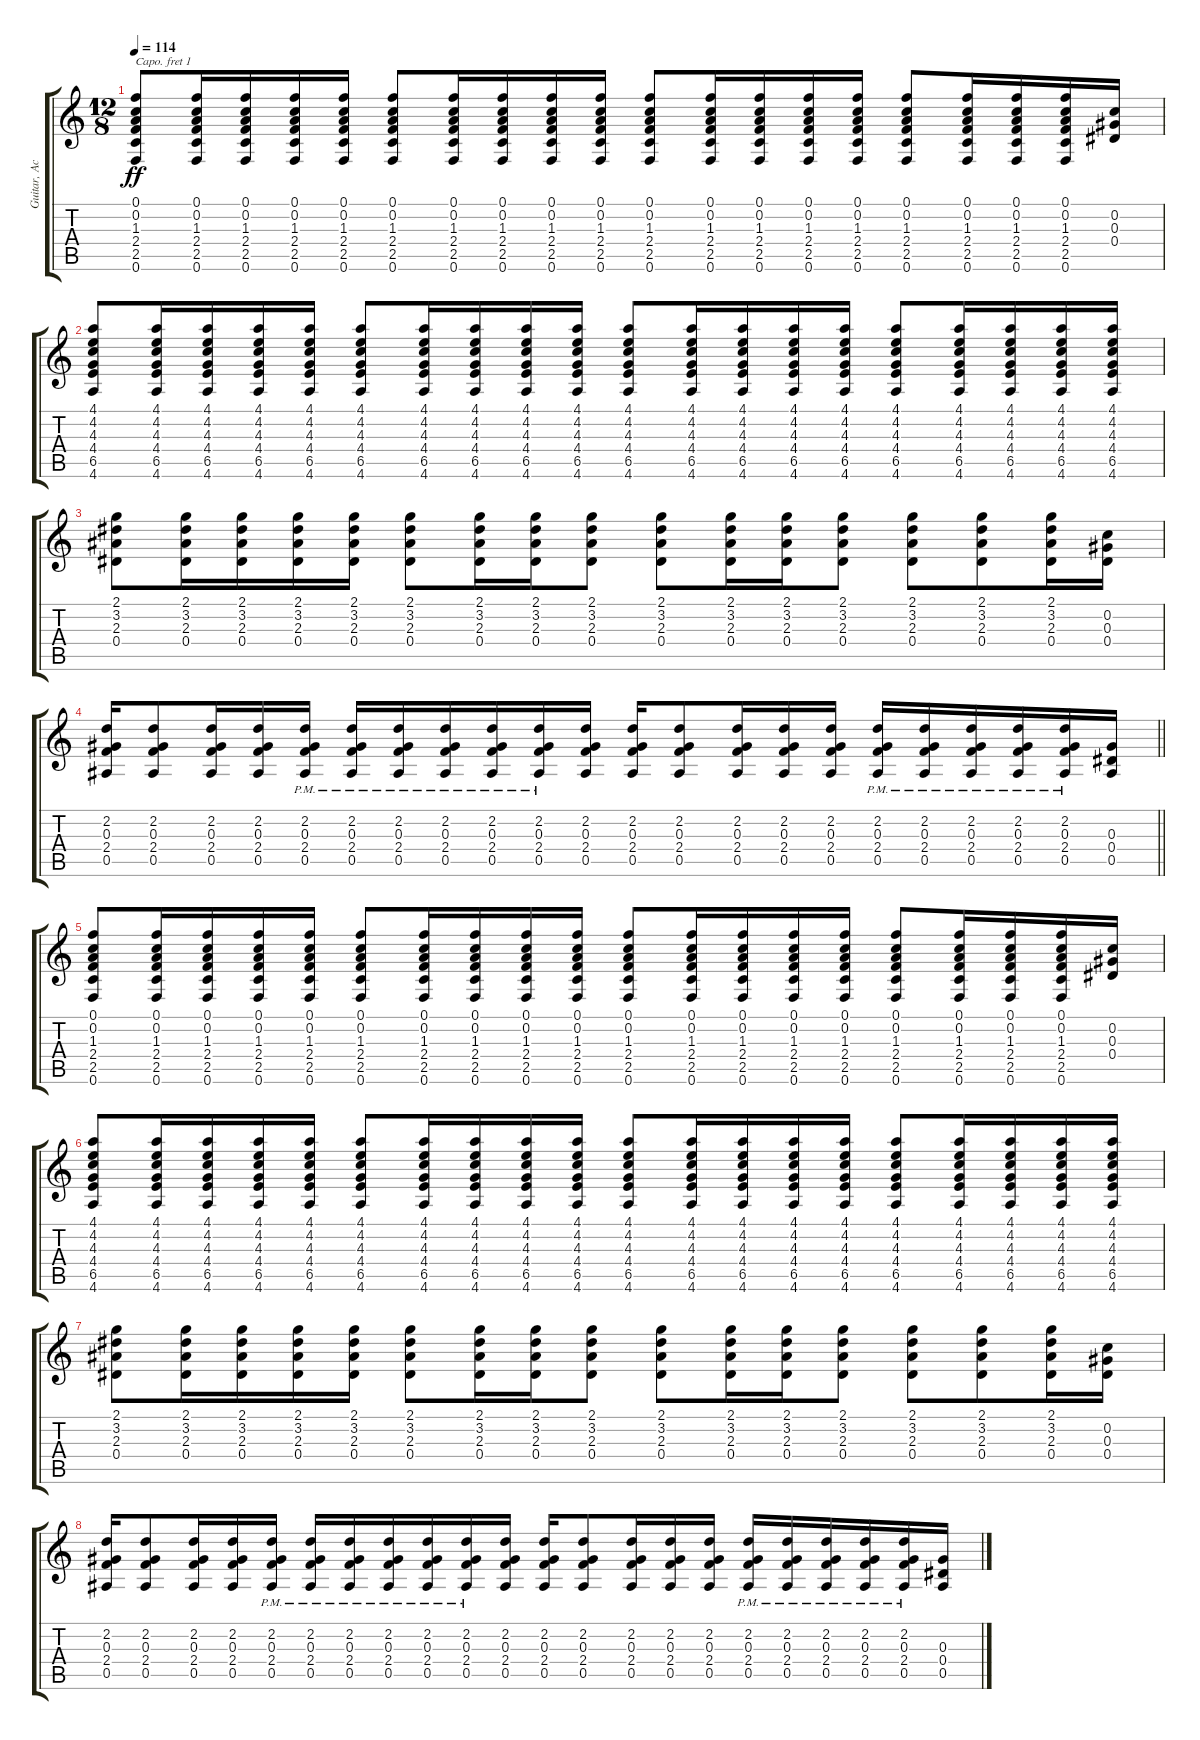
\track ("Guitar, Acoustic (Capo 1st fret)" "Guitar, Ac") {instrument acousticguitarnylon}
\staff {score tabs}
\capo 1
\tuning (E4 B3 G3 D3 A2 E2) {hide}
\ts (12 8)
\tempo 114
\clef g2
\ks c
(0.1 0.2 1.3 2.4 2.5 0.6).8{dy ff} (0.1 0.2 1.3 2.4 2.5 0.6).16 (0.1 0.2 1.3 2.4 2.5 0.6).16 (0.1 0.2 1.3 2.4 2.5 0.6).16 (0.1 0.2 1.3 2.4 2.5 0.6).16 (0.1 0.2 1.3 2.4 2.5 0.6).8 (0.1 0.2 1.3 2.4 2.5 0.6).16 (0.1 0.2 1.3 2.4 2.5 0.6).16 (0.1 0.2 1.3 2.4 2.5 0.6).16 (0.1 0.2 1.3 2.4 2.5 0.6).16 (0.1 0.2 1.3 2.4 2.5 0.6).8 (0.1 0.2 1.3 2.4 2.5 0.6).16 (0.1 0.2 1.3 2.4 2.5 0.6).16 (0.1 0.2 1.3 2.4 2.5 0.6).16 (0.1 0.2 1.3 2.4 2.5 0.6).16 (0.1 0.2 1.3 2.4 2.5 0.6).8 (0.1 0.2 1.3 2.4 2.5 0.6).16 (0.1 0.2 1.3 2.4 2.5 0.6).16 (0.1 0.2 1.3 2.4 2.5 0.6).16 (0.2 0.3 0.4).16 |
(4.1 4.2 4.3 4.4 6.5 4.6).8 (4.1 4.2 4.3 4.4 6.5 4.6).16 (4.1 4.2 4.3 4.4 6.5 4.6).16 (4.1 4.2 4.3 4.4 6.5 4.6).16 (4.1 4.2 4.3 4.4 6.5 4.6).16 (4.1 4.2 4.3 4.4 6.5 4.6).8 (4.1 4.2 4.3 4.4 6.5 4.6).16 (4.1 4.2 4.3 4.4 6.5 4.6).16 (4.1 4.2 4.3 4.4 6.5 4.6).16 (4.1 4.2 4.3 4.4 6.5 4.6).16 (4.1 4.2 4.3 4.4 6.5 4.6).8 (4.1 4.2 4.3 4.4 6.5 4.6).16 (4.1 4.2 4.3 4.4 6.5 4.6).16 (4.1 4.2 4.3 4.4 6.5 4.6).16 (4.1 4.2 4.3 4.4 6.5 4.6).16 (4.1 4.2 4.3 4.4 6.5 4.6).8 (4.1 4.2 4.3 4.4 6.5 4.6).16 (4.1 4.2 4.3 4.4 6.5 4.6).16 (4.1 4.2 4.3 4.4 6.5 4.6).16 (4.1 4.2 4.3 4.4 6.5 4.6).16 |
(2.1 3.2 2.3 0.4).8 (2.1 3.2 2.3 0.4).16 (2.1 3.2 2.3 0.4).16 (2.1 3.2 2.3 0.4).16 (2.1 3.2 2.3 0.4).16 (2.1 3.2 2.3 0.4).8 (2.1 3.2 2.3 0.4).16 (2.1 3.2 2.3 0.4).16 (2.1 3.2 2.3 0.4).8 (2.1 3.2 2.3 0.4).8 (2.1 3.2 2.3 0.4).16 (2.1 3.2 2.3 0.4).16 (2.1 3.2 2.3 0.4).8 (2.1 3.2 2.3 0.4).8 (2.1 3.2 2.3 0.4).8 (2.1 3.2 2.3 0.4).16 (0.2 0.3 0.4).16 |
\barLineRight lightlight
(2.2 0.3 2.4 0.5).16 (2.2 0.3 2.4 0.5).8 (2.2 0.3 2.4 0.5).16 (2.2 0.3 2.4 0.5).16 (2.2{pm} 0.3{pm} 2.4{pm} 0.5{pm}).16 (2.2{pm} 0.3{pm} 2.4{pm} 0.5{pm}).16 (2.2{pm} 0.3{pm} 2.4{pm} 0.5{pm}).16 (2.2{pm} 0.3{pm} 2.4{pm} 0.5{pm}).16 (2.2{pm} 0.3{pm} 2.4{pm} 0.5{pm}).16 (2.2{pm} 0.3{pm} 2.4{pm} 0.5{pm}).16 (2.2 0.3 2.4 0.5).16 (2.2 0.3 2.4 0.5).16 (2.2 0.3 2.4 0.5).8 (2.2 0.3 2.4 0.5).16 (2.2 0.3 2.4 0.5).16 (2.2 0.3 2.4 0.5).16 (2.2{pm} 0.3{pm} 2.4{pm} 0.5{pm}).16 (2.2{pm} 0.3{pm} 2.4{pm} 0.5{pm}).16 (2.2{pm} 0.3{pm} 2.4{pm} 0.5{pm}).16 (2.2{pm} 0.3{pm} 2.4{pm} 0.5{pm}).16 (2.2{pm} 0.3{pm} 2.4{pm} 0.5{pm}).16 (0.3 0.4 0.5).16 |
(0.1 0.2 1.3 2.4 2.5 0.6).8 (0.1 0.2 1.3 2.4 2.5 0.6).16 (0.1 0.2 1.3 2.4 2.5 0.6).16 (0.1 0.2 1.3 2.4 2.5 0.6).16 (0.1 0.2 1.3 2.4 2.5 0.6).16 (0.1 0.2 1.3 2.4 2.5 0.6).8 (0.1 0.2 1.3 2.4 2.5 0.6).16 (0.1 0.2 1.3 2.4 2.5 0.6).16 (0.1 0.2 1.3 2.4 2.5 0.6).16 (0.1 0.2 1.3 2.4 2.5 0.6).16 (0.1 0.2 1.3 2.4 2.5 0.6).8 (0.1 0.2 1.3 2.4 2.5 0.6).16 (0.1 0.2 1.3 2.4 2.5 0.6).16 (0.1 0.2 1.3 2.4 2.5 0.6).16 (0.1 0.2 1.3 2.4 2.5 0.6).16 (0.1 0.2 1.3 2.4 2.5 0.6).8 (0.1 0.2 1.3 2.4 2.5 0.6).16 (0.1 0.2 1.3 2.4 2.5 0.6).16 (0.1 0.2 1.3 2.4 2.5 0.6).16 (0.2 0.3 0.4).16 |
(4.1 4.2 4.3 4.4 6.5 4.6).8 (4.1 4.2 4.3 4.4 6.5 4.6).16 (4.1 4.2 4.3 4.4 6.5 4.6).16 (4.1 4.2 4.3 4.4 6.5 4.6).16 (4.1 4.2 4.3 4.4 6.5 4.6).16 (4.1 4.2 4.3 4.4 6.5 4.6).8 (4.1 4.2 4.3 4.4 6.5 4.6).16 (4.1 4.2 4.3 4.4 6.5 4.6).16 (4.1 4.2 4.3 4.4 6.5 4.6).16 (4.1 4.2 4.3 4.4 6.5 4.6).16 (4.1 4.2 4.3 4.4 6.5 4.6).8 (4.1 4.2 4.3 4.4 6.5 4.6).16 (4.1 4.2 4.3 4.4 6.5 4.6).16 (4.1 4.2 4.3 4.4 6.5 4.6).16 (4.1 4.2 4.3 4.4 6.5 4.6).16 (4.1 4.2 4.3 4.4 6.5 4.6).8 (4.1 4.2 4.3 4.4 6.5 4.6).16 (4.1 4.2 4.3 4.4 6.5 4.6).16 (4.1 4.2 4.3 4.4 6.5 4.6).16 (4.1 4.2 4.3 4.4 6.5 4.6).16 |
(2.1 3.2 2.3 0.4).8 (2.1 3.2 2.3 0.4).16 (2.1 3.2 2.3 0.4).16 (2.1 3.2 2.3 0.4).16 (2.1 3.2 2.3 0.4).16 (2.1 3.2 2.3 0.4).8 (2.1 3.2 2.3 0.4).16 (2.1 3.2 2.3 0.4).16 (2.1 3.2 2.3 0.4).8 (2.1 3.2 2.3 0.4).8 (2.1 3.2 2.3 0.4).16 (2.1 3.2 2.3 0.4).16 (2.1 3.2 2.3 0.4).8 (2.1 3.2 2.3 0.4).8 (2.1 3.2 2.3 0.4).8 (2.1 3.2 2.3 0.4).16 (0.2 0.3 0.4).16 |
(2.2 0.3 2.4 0.5).16 (2.2 0.3 2.4 0.5).8 (2.2 0.3 2.4 0.5).16 (2.2 0.3 2.4 0.5).16 (2.2{pm} 0.3{pm} 2.4{pm} 0.5{pm}).16 (2.2{pm} 0.3{pm} 2.4{pm} 0.5{pm}).16 (2.2{pm} 0.3{pm} 2.4{pm} 0.5{pm}).16 (2.2{pm} 0.3{pm} 2.4{pm} 0.5{pm}).16 (2.2{pm} 0.3{pm} 2.4{pm} 0.5{pm}).16 (2.2{pm} 0.3{pm} 2.4{pm} 0.5{pm}).16 (2.2 0.3 2.4 0.5).16 (2.2 0.3 2.4 0.5).16 (2.2 0.3 2.4 0.5).8 (2.2 0.3 2.4 0.5).16 (2.2 0.3 2.4 0.5).16 (2.2 0.3 2.4 0.5).16 (2.2{pm} 0.3{pm} 2.4{pm} 0.5{pm}).16 (2.2{pm} 0.3{pm} 2.4{pm} 0.5{pm}).16 (2.2{pm} 0.3{pm} 2.4{pm} 0.5{pm}).16 (2.2{pm} 0.3{pm} 2.4{pm} 0.5{pm}).16 (2.2{pm} 0.3{pm} 2.4{pm} 0.5{pm}).16 (0.3 0.4 0.5).16
